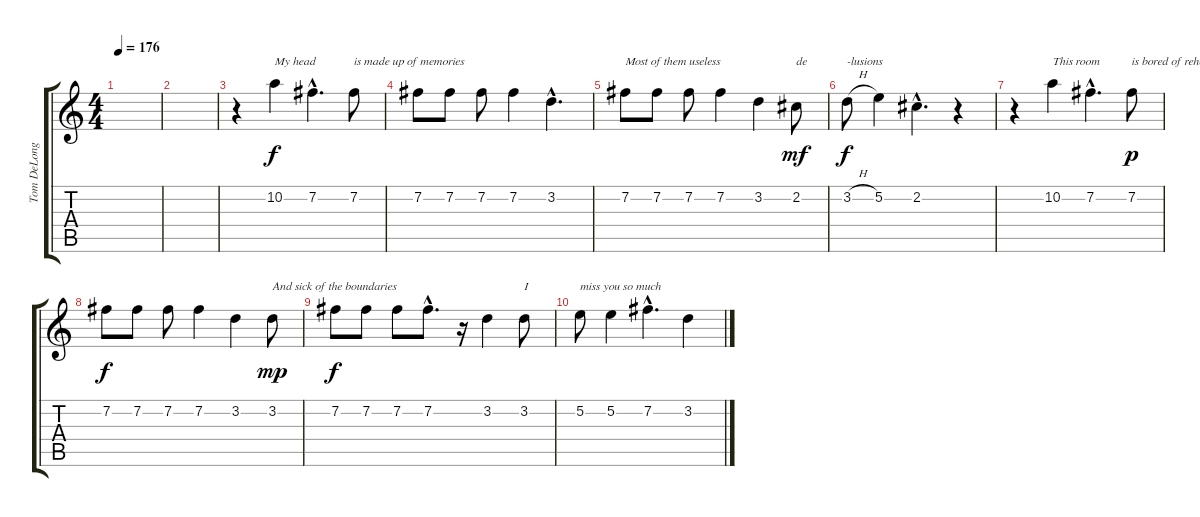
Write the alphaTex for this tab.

\track ("Tom DeLonge - Vocal" "Tom DeLong") {instrument lead2sawtooth}
\staff {score tabs}
\tuning (E5 B4 G4 D4 A3 E3) {hide}
\ts (4 4)
\tempo 176
\clef g2
\ks c
|
|
r.4 10.2.4{txt "My head "} 7.2{hac}.4{d} 7.2.8{txt "is made up of memories"} |
7.2.8 7.2.8 7.2.8 7.2.4 3.2{hac}.4{d} |
7.2.8{txt "Most of them useless "} 7.2.8 7.2.8 7.2.4 3.2.4 2.2.8{txt "de" dy mf} |
3.2{h}.8{txt "-lusions" dy f} 5.2.4 2.2{hac}.4{d} r.4 |
r.4 10.2.4{txt "This room"} 7.2{hac}.4{d} 7.2.8{txt "is bored of rehearsal " dy p} |
7.2.8{dy f} 7.2.8 7.2.8 7.2.4 3.2.4 3.2.8{txt "And sick of the boundaries" dy mp} |
7.2.8{dy f} 7.2.8 7.2.8 7.2{hac}.8{d} r.16 3.2.4 3.2.8{txt "I"} |
5.2.8{txt "miss you so much"} 5.2.4 7.2{hac}.4{d} 3.2.4
